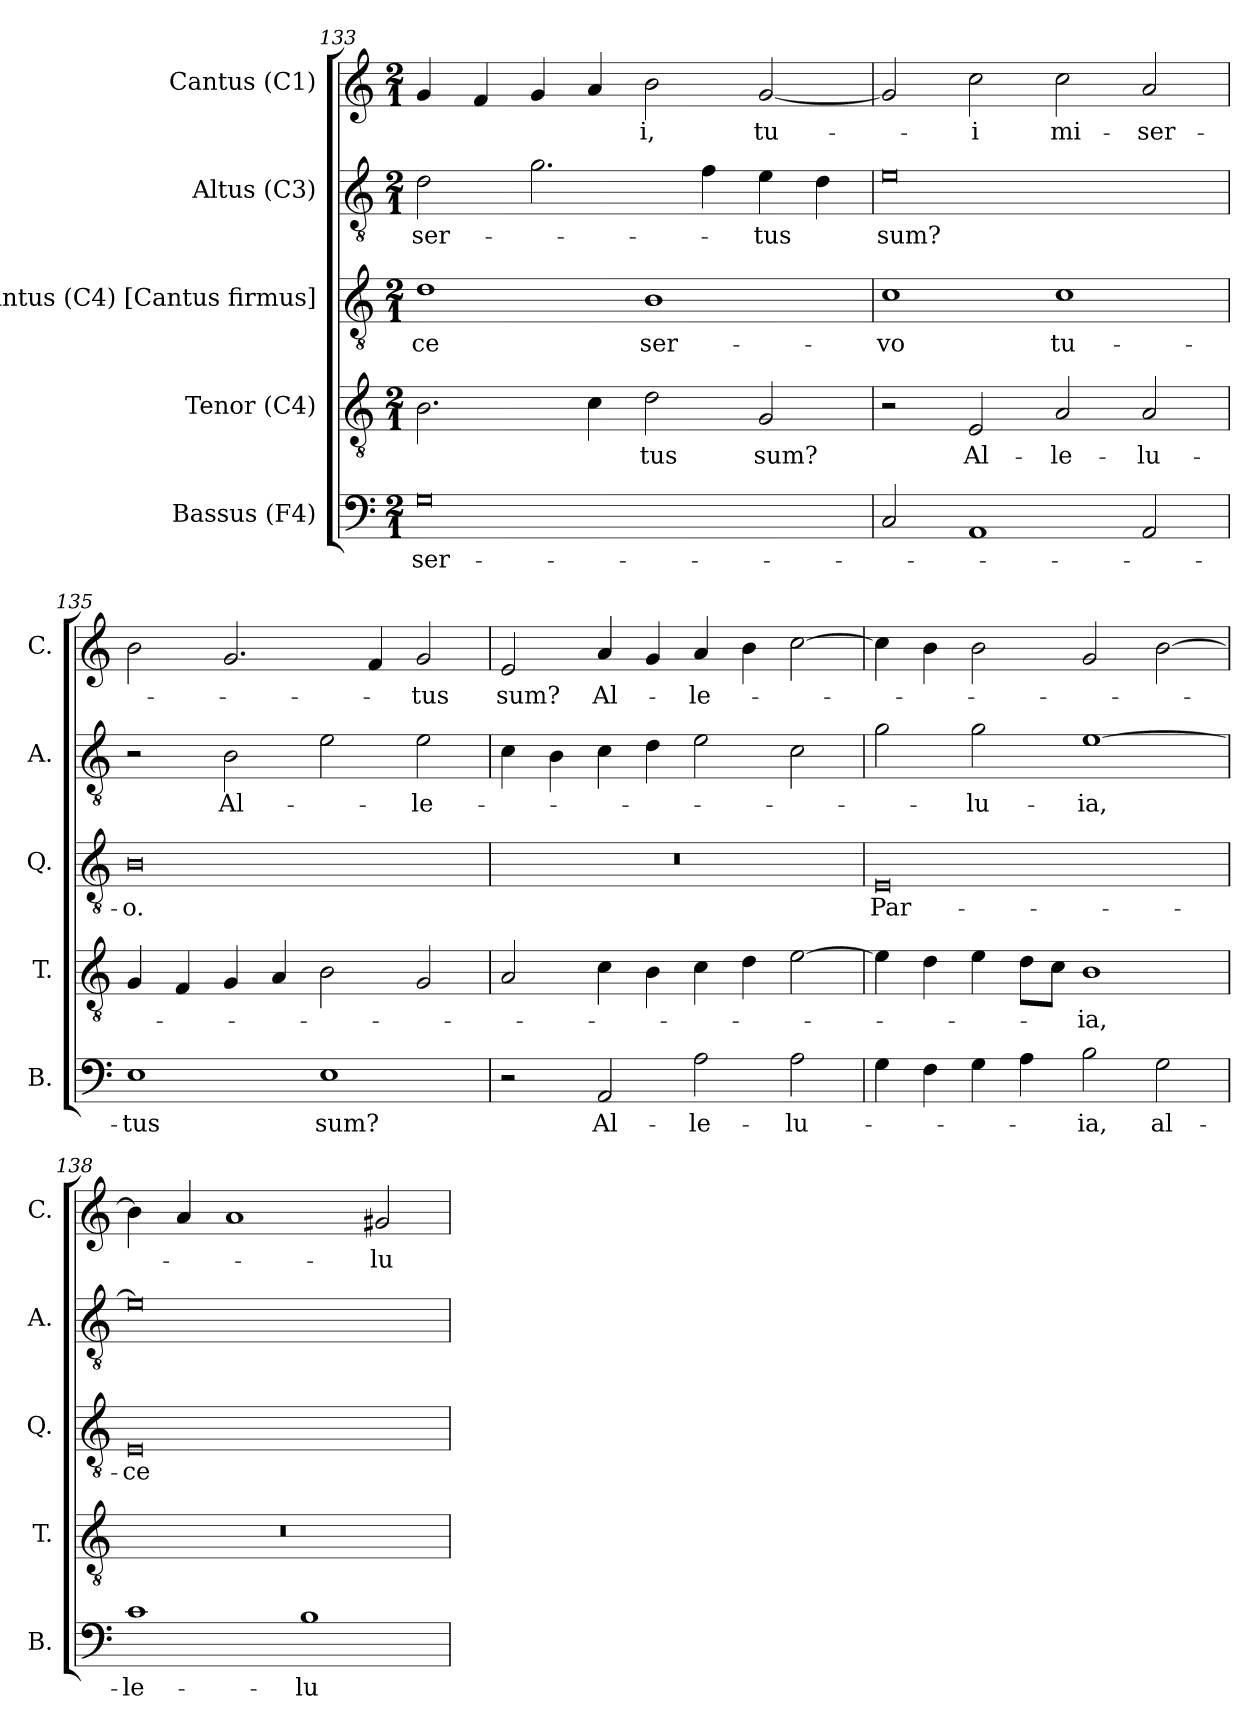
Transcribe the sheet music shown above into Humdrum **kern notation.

**kern	**text	**kern	**text	**kern	**text	**kern	**text	**kern	**text
*part5	*part5	*part4	*part4	*part3	*part3	*part2	*part2	*part1	*part1
*staff5	*staff5	*staff4	*staff4	*staff3	*staff3	*staff2	*staff2	*staff1	*staff1
*I"Bassus (F4)	*	*I"Tenor (C4)	*	*I"Quintus (C4) [Cantus firmus]	*	*I"Altus (C3)	*	*I"Cantus (C1)	*
*I'B.	*	*I'T.	*	*I'Q.	*	*I'A.	*	*I'C.	*
*clefF4	*	*clefGv2	*	*clefGv2	*	*clefGv2	*	*clefG2	*
*	*	*	*	*ITrd7c12	*	*ITrd7c12	*	*	*
*k[]	*	*k[]	*	*k[]	*	*k[]	*	*k[]	*
*C:	*	*C:	*	*C:	*	*C:	*	*C:	*
*M2/1	*	*M2/1	*	*M2/1	*	*M2/1	*	*M2/1	*
=133	=133	=133	=133	=133	=133	=133	=133	=133	=133
!	!LO:LY:b:color=#000000	!	!	!	!	!	!	!	!
!	!	!	!	!	!LO:LY:b:color=#000000	!	!	!	!
!	!	!	!	!	!	!	!LO:LY:b:color=#000000	!	!
0Gi	-ser-	2.Bi\	.	1Di	-ce	2Di\	-ser-	4gi/	.
.	.	.	.	.	.	.	.	4fi/	.
.	.	.	.	.	.	2.Gi\	.	4gi/	.
.	.	4ci\	.	.	.	.	.	4ai/	.
!	!	!	!LO:LY:b:color=#000000	!	!	!	!	!	!
!	!	!	!	!	!LO:LY:b:color=#000000	!	!	!	!
!	!	!	!	!	!	!	!	!	!LO:LY:b:color=#000000
.	.	2di\	-tus	1BBi	ser-	.	.	2bi\	-i,
.	.	.	.	.	.	4Fi\	.	.	.
!	!	!	!LO:LY:b:color=#000000	!	!	!	!	!	!
!	!	!	!	!	!	!	!LO:LY:b:color=#000000	!	!
!	!	!	!	!	!	!	!	!	!LO:LY:b:color=#000000
.	.	2Gi/	sum?	.	.	4Ei\	-tus	[2gi/	tu-
.	.	.	.	.	.	4Di\	.	.	.
=134	=134	=134	=134	=134	=134	=134	=134	=134	=134
!	!	!	!	!	!LO:LY:b:color=#000000	!	!	!	!
!	!	!	!	!	!	!	!LO:LY:b:color=#000000	!	!
2Ci/	.	2r	.	1Ci	-vo	0Ei	sum?	2gi/]	.
!	!	!	!LO:LY:b:color=#000000	!	!	!	!	!	!
!	!	!	!	!	!	!	!	!	!LO:LY:b:color=#000000
1AAi	.	2Ei/	Al-	.	.	.	.	2cci\	-i
!	!	!	!LO:LY:b:color=#000000	!	!	!	!	!	!
!	!	!	!	!	!LO:LY:b:color=#000000	!	!	!	!
!	!	!	!	!	!	!	!	!	!LO:LY:b:color=#000000
.	.	2Ai/	-le-	1Ci	tu-	.	.	2cci\	mi-
!	!	!	!LO:LY:b:color=#000000	!	!	!	!	!	!
!	!	!	!	!	!	!	!	!	!LO:LY:b:color=#000000
2AAi/	.	2Ai/	-lu-	.	.	.	.	2ai/	-ser-
!!LO:PB:g=z
=135	=135	=135	=135	=135	=135	=135	=135	=135	=135
!	!LO:LY:b:color=#000000	!	!	!	!	!	!	!	!
!	!	!	!	!	!LO:LY:b:color=#000000	!	!	!	!
1Ei	-tus	4Gi/	.	0BBi	-o.	2r	.	2bi\	.
.	.	4Fi/	.	.	.	.	.	.	.
!	!	!	!	!	!	!	!LO:LY:b:color=#000000	!	!
.	.	4Gi/	.	.	.	2BBi\	Al-	2.gi/	.
.	.	4Ai/	.	.	.	.	.	.	.
!	!LO:LY:b:color=#000000	!	!	!	!	!	!	!	!
1Ei	sum?	2Bi\	.	.	.	2Ei\	.	.	.
.	.	.	.	.	.	.	.	4fi/	.
!	!	!	!	!	!	!	!LO:LY:b:color=#000000	!	!
!	!	!	!	!	!	!	!	!	!LO:LY:b:color=#000000
.	.	2Gi/	.	.	.	2Ei\	-le-	2gi/	-tus
=136	=136	=136	=136	=136	=136	=136	=136	=136	=136
!	!	!	!	!LO:N:vis=1	!	!	!	!	!
!	!	!	!	!	!	!	!	!	!LO:LY:b:color=#000000
2r	.	2Ai/	.	0r	.	4Ci\	.	2ei/	sum?
.	.	.	.	.	.	4BBi\	.	.	.
!	!LO:LY:b:color=#000000	!	!	!	!	!	!	!	!
!	!	!	!	!	!	!	!	!	!LO:LY:b:color=#000000
2AAi/	Al-	4ci\	.	.	.	4Ci\	.	4ai/	Al-
.	.	4Bi\	.	.	.	4Di\	.	4gi/	.
!	!LO:LY:b:color=#000000	!	!	!	!	!	!	!	!
!	!	!	!	!	!	!	!	!	!LO:LY:b:color=#000000
2Ai\	-le-	4ci\	.	.	.	2Ei\	.	4ai/	-le-
.	.	4di\	.	.	.	.	.	4bi\	.
!	!LO:LY:b:color=#000000	!	!	!	!	!	!	!	!
2Ai\	-lu-	[2ei\	.	.	.	2Ci\	.	[2cci\	.
=137	=137	=137	=137	=137	=137	=137	=137	=137	=137
!	!	!	!	!	!LO:LY:b:color=#000000	!	!	!	!
4Gi\	.	4ei\]	.	0EEi	Par-	2Gi\	.	4cci\]	.
4Fi\	.	4di\	.	.	.	.	.	4bi\	.
!	!	!	!	!	!	!	!LO:LY:b:color=#000000	!	!
4Gi\	.	4ei\	.	.	.	2Gi\	-lu-	2bi\	.
4Ai\	.	8di\L	.	.	.	.	.	.	.
.	.	8ci\J	.	.	.	.	.	.	.
!	!LO:LY:b:color=#000000	!	!	!	!	!	!	!	!
!	!	!	!LO:LY:b:color=#000000	!	!	!	!	!	!
!	!	!	!	!	!	!	!LO:LY:b:color=#000000	!	!
2Bi\	-ia,	1Bi	-ia,	.	.	[1Ei	-ia,	2gi/	.
!	!LO:LY:b:color=#000000	!	!	!	!	!	!	!	!
2Gi\	al-	.	.	.	.	.	.	[2bi\	.
=138	=138	=138	=138	=138	=138	=138	=138	=138	=138
!	!LO:LY:b:color=#000000	!LO:N:vis=1	!	!	!	!	!	!	!
!	!	!	!	!	!LO:LY:b:color=#000000	!	!	!	!
1ci	-le-	0r	.	0EEi	-ce	0Ei]	.	4bi\]	.
.	.	.	.	.	.	.	.	4ai/	.
.	.	.	.	.	.	.	.	1ai	.
!	!LO:LY:b:color=#000000	!	!	!	!	!	!	!	!
1Bi	-lu-	.	.	.	.	.	.	.	.
!	!	!	!	!	!	!	!	!	!LO:LY:b:color=#000000
.	.	.	.	.	.	.	.	2g#i/	-lu-
=	=	=	=	=	=	=	=	=	=
*-	*-	*-	*-	*-	*-	*-	*-	*-	*-
